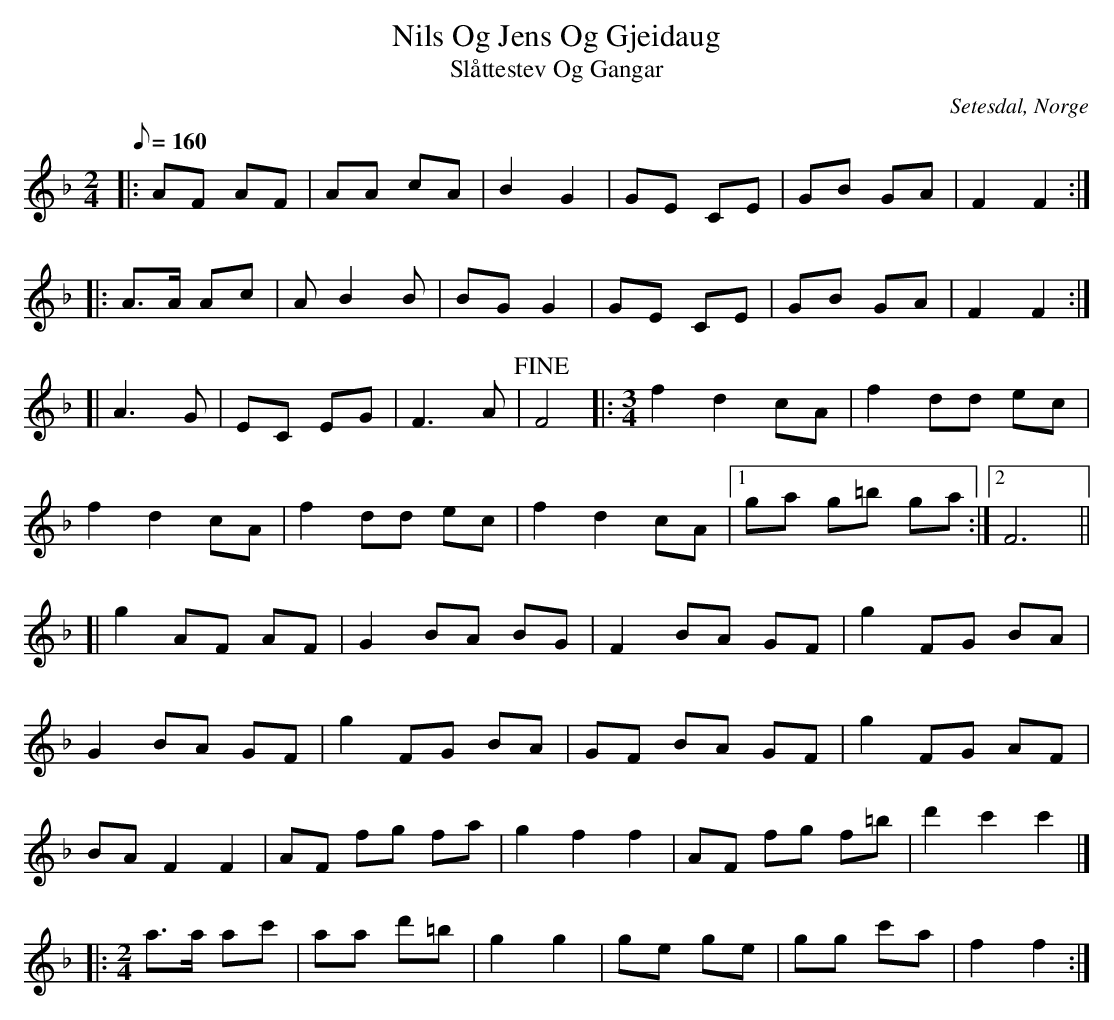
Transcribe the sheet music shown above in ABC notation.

X:1
T:Nils Og Jens Og Gjeidaug
T:Slåttestev Og Gangar
O:Setesdal, Norge
M:2/4
L:1/8
Q:160
K:F
V:1
|: AF AF | AA cA | B2 G2 | GE CE | GB GA | F2 F2 :|
|: A>A Ac | A B2 B | BG G2 | GE CE | GB GA | F2 F2 :|
[| A3 G | EC EG | F3 A | !fine! F4 |: [M:3/4] f2 d2 cA | f2 dd ec |
f2 d2 cA | f2 dd ec | f2 d2 cA |1 ga g=b ga :|2 F6 ||
[| g2 AF AF | G2 BA BG | F2 BA GF | g2 FG BA |
G2 BA GF | g2 FG BA | GF BA GF | g2 FG AF |
BA F2 F2 | AF fg fa | g2 f2 f2 | AF fg f=b | d'2 c'2 c'2 |]
|: [M:2/4]a>a ac' | aa d'=b | g2 g2 | ge ge | gg c'a | f2 f2 :|
